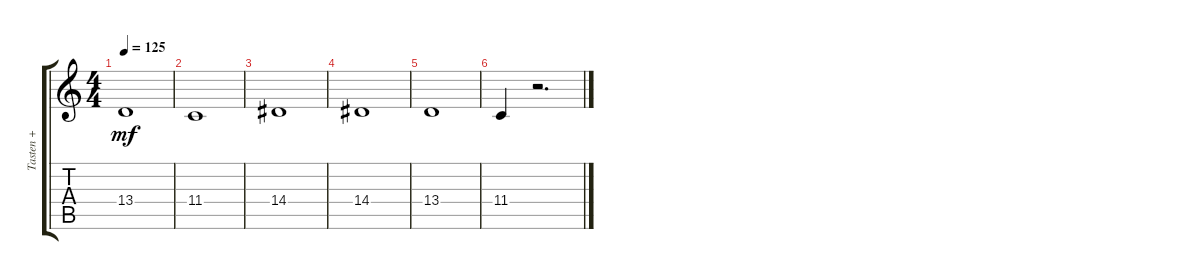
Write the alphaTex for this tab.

\track ("Tasten +" "Tasten +") {instrument choiraahs}
\staff {score tabs}
\tuning (Eb4 Bb3 Gb3 Db3 Ab2 Eb2) {hide}
\ts (4 4)
\tempo 125
\clef g2
\ks c
13.4.1{dy mf} |
11.4.1 |
14.4.1 |
14.4.1 |
13.4.1 |
11.4.4 r.2{d}
